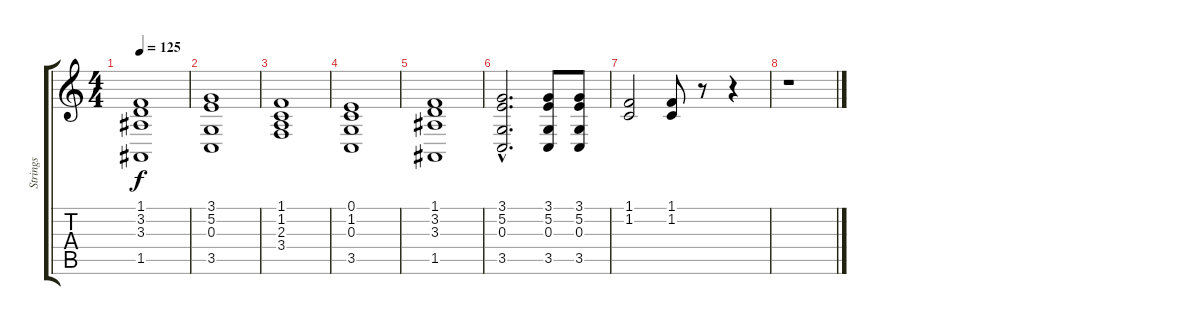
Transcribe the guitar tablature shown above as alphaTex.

\track ("Strings" "Strings") {instrument stringensemble1}
\staff {score tabs}
\tuning (E4 B3 G3 D3 A2 E2) {hide}
\ts (4 4)
\tempo 125
\clef g2
\ks c
(1.1 3.2 3.3 1.5).1{dy f} |
(3.1 5.2 0.3 3.5).1 |
(1.1 1.2 2.3 3.4).1 |
(0.1 1.2 0.3 3.5).1 |
(1.1 3.2 3.3 1.5).1 |
(3.1{hac} 5.2{hac} 0.3{hac} 3.5{hac}).2{d} (3.1 5.2 0.3 3.5).8 (3.1 5.2 0.3 3.5).8 |
(1.1 1.2).2 (1.1 1.2).8 r.8 r.4 |
r.1
